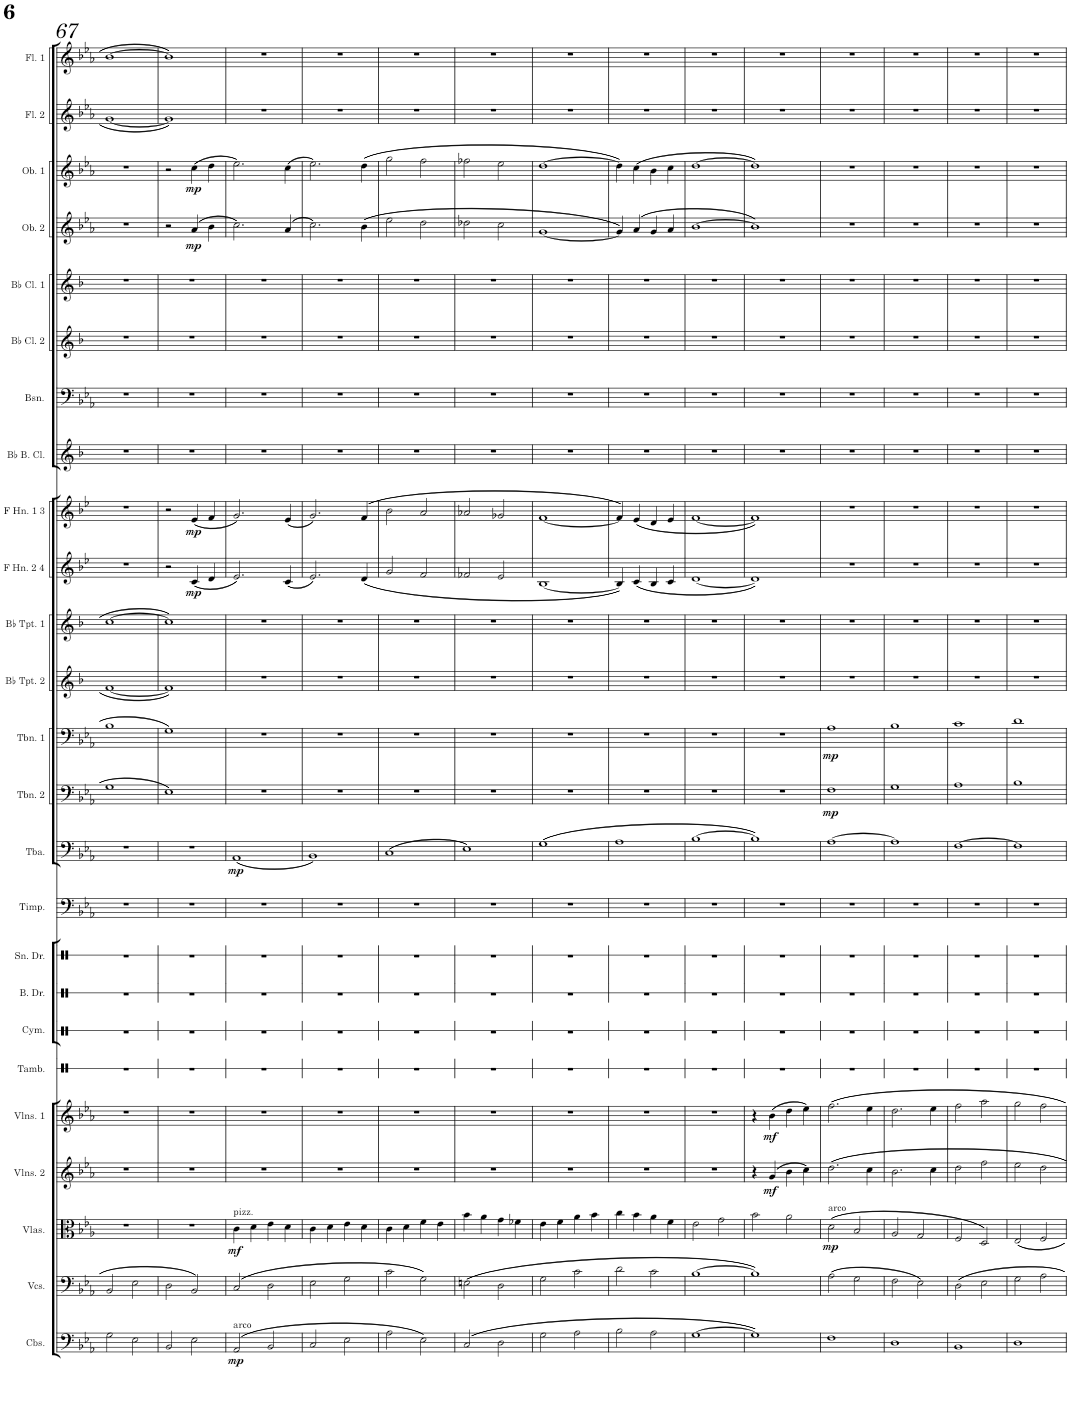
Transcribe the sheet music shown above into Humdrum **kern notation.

**kern	**dynam	**kern	**kern	**dynam	**kern	**dynam	**kern	**dynam	**kern	**kern	**kern	**kern	**kern	**kern	**dynam	**kern	**dynam	**kern	**dynam	**kern	**kern	**kern	**dynam	**kern	**dynam	**kern	**kern	**kern	**kern	**kern	**dynam	**kern	**dynam	**kern	**kern
*part25	*part25	*part24	*part23	*part23	*part22	*part22	*part21	*part21	*part20	*part19	*part18	*part17	*part16	*part15	*part15	*part14	*part14	*part13	*part13	*part12	*part11	*part10	*part10	*part9	*part9	*part8	*part7	*part6	*part5	*part4	*part4	*part3	*part3	*part2	*part1
*staff25	*staff25	*staff24	*staff23	*staff23	*staff22	*staff22	*staff21	*staff21	*staff20	*staff19	*staff18	*staff17	*staff16	*staff15	*staff15	*staff14	*staff14	*staff13	*staff13	*staff12	*staff11	*staff10	*staff10	*staff9	*staff9	*staff8	*staff7	*staff6	*staff5	*staff4	*staff4	*staff3	*staff3	*staff2	*staff1
*I"Contrabasses	*	*I"Violoncellos	*I"Violas	*	*I"Violins 2	*	*I"Violins 1	*	*I"Tambourine	*I"Cymbal	*I"Bass Drum	*I"Snare Drum	*I"Timpani	*I"Tuba	*	*I"Trombone 2	*	*I"Trombone 1	*	*I"Bb Trumpet 2	*I"Bb Trumpet 1	*I"F Horn 2 &amp; 4	*	*I"F Horn 1 &amp; 3	*	*I"Bb Bass Clarinet	*I"Bassoon	*I"Bb Clarinet 2	*I"Bb Clarinet 1	*I"Oboe 2	*	*I"Oboe 1	*	*I"Flute 2	*I"Flute 1
*I'Cbs.	*	*I'Vcs.	*I'Vlas.	*	*I'Vlns. 2	*	*I'Vlns. 1	*	*I'Tamb.	*I'Cym.	*I'B. Dr.	*I'Sn. Dr.	*I'Timp.	*I'Tba.	*	*I'Tbn. 2	*	*I'Tbn. 1	*	*I'Bb Tpt. 2	*I'Bb Tpt. 1	*I'F Hn. 2 4	*	*I'F Hn. 1 3	*	*I'Bb B. Cl.	*I'Bsn.	*I'Bb Cl. 2	*I'Bb Cl. 1	*I'Ob. 2	*	*I'Ob. 1	*	*I'Fl. 2	*I'Fl. 1
!!LO:PB:g=z
*clefF4	*	*clefF4	*clefC3	*	*clefG2	*	*clefG2	*	*clefX	*clefX	*clefX	*clefX	*clefF4	*clefF4	*	*clefF4	*	*clefF4	*	*clefG2	*clefG2	*clefG2	*	*clefG2	*	*clefG2	*clefF4	*clefG2	*clefG2	*clefG2	*	*clefG2	*	*clefG2	*clefG2
*Trd7c12	*	*	*	*	*	*	*	*	*	*	*	*	*	*	*	*	*	*	*	*Trd1c2	*Trd1c2	*Trd4c7	*	*Trd4c7	*	*Trd8c14	*	*Trd1c2	*Trd1c2	*	*	*	*	*	*
*k[b-e-a-]	*	*k[b-e-a-]	*k[b-e-a-]	*	*k[b-e-a-]	*	*k[b-e-a-]	*	*k[]	*k[]	*k[]	*k[]	*k[b-e-a-]	*k[b-e-a-]	*	*k[b-e-a-]	*	*k[b-e-a-]	*	*k[b-]	*k[b-]	*k[b-e-]	*	*k[b-e-]	*	*k[b-]	*k[b-e-a-]	*k[b-]	*k[b-]	*k[b-e-a-]	*	*k[b-e-a-]	*	*k[b-e-a-]	*k[b-e-a-]
*M4/4	*	*M4/4	*M4/4	*	*M4/4	*	*M4/4	*	*M4/4	*M4/4	*M4/4	*M4/4	*M4/4	*M4/4	*	*M4/4	*	*M4/4	*	*M4/4	*M4/4	*M4/4	*	*M4/4	*	*M4/4	*M4/4	*M4/4	*M4/4	*M4/4	*	*M4/4	*	*M4/4	*M4/4
=67	=67	=67	=67	=67	=67	=67	=67	=67	=67	=67	=67	=67	=67	=67	=67	=67	=67	=67	=67	=67	=67	=67	=67	=67	=67	=67	=67	=67	=67	=67	=67	=67	=67	=67	=67
2G\	.	2BB-/	1r	.	1r	.	1r	.	1r	1r	1r	1r	1r	1r	.	1G	.	1B-	.	[1f	[1cc	1r	.	1r	.	1r	1r	1r	1r	1r	.	1r	.	[1g	[1b-
2E-\	.	2E-\	.	.	.	.	.	.	.	.	.	.	.	.	.	.	.	.	.	.	.	.	.	.	.	.	.	.	.	.	.	.	.	.	.
=68	=68	=68	=68	=68	=68	=68	=68	=68	=68	=68	=68	=68	=68	=68	=68	=68	=68	=68	=68	=68	=68	=68	=68	=68	=68	=68	=68	=68	=68	=68	=68	=68	=68	=68	=68
2BB-/	.	2D\	1r	.	1r	.	1r	.	1r	1r	1r	1r	1r	1r	.	1E-	.	1G	.	1f]	1cc]	2r	.	2r	.	1r	1r	1r	1r	2r	.	2r	.	1g]	1b-]
!	!	!	!	!	!	!	!	!	!	!	!	!	!	!	!	!	!	!	!	!	!	!	!LO:DY:b	!	!LO:DY:b	!	!	!	!	!	!LO:DY:b	!	!LO:DY:b	!	!
2E-\	.	2BB-/	.	.	.	.	.	.	.	.	.	.	.	.	.	.	.	.	.	.	.	(4c/	mp	(4e-/	mp	.	.	.	.	(4a-/	mp	(4cc\	mp	.	.
.	.	.	.	.	.	.	.	.	.	.	.	.	.	.	.	.	.	.	.	.	.	4d/	.	4f/	.	.	.	.	.	4b-\	.	4dd\	.	.	.
=69	=69	=69	=69	=69	=69	=69	=69	=69	=69	=69	=69	=69	=69	=69	=69	=69	=69	=69	=69	=69	=69	=69	=69	=69	=69	=69	=69	=69	=69	=69	=69	=69	=69	=69	=69
!	!	!	!LO:TX:a:t=pizz.	!	!	!	!	!	!	!	!	!	!	!	!	!	!	!	!	!	!	!	!	!	!	!	!	!	!	!	!	!	!	!	!
!LO:TX:a:t=arco	!	!	!	!	!	!	!	!	!	!	!	!	!	!	!	!	!	!	!	!	!	!	!	!	!	!	!	!	!	!	!	!	!	!	!
!	!LO:DY:b	!	!	!LO:DY:b	!	!	!	!	!	!	!	!	!	!	!LO:DY:b	!	!	!	!	!	!	!	!	!	!	!	!	!	!	!	!	!	!	!	!
(2AA-/	mp	(2C/	4c\	mf	1r	.	1r	.	1r	1r	1r	1r	1r	(1AA-	mp	1r	.	1r	.	1r	1r	2.e-/)	.	2.g/)	.	1r	1r	1r	1r	2.cc\)	.	2.ee-\)	.	1r	1r
.	.	.	4d\	.	.	.	.	.	.	.	.	.	.	.	.	.	.	.	.	.	.	.	.	.	.	.	.	.	.	.	.	.	.	.	.
2BB-/	.	2D\	4e-\	.	.	.	.	.	.	.	.	.	.	.	.	.	.	.	.	.	.	.	.	.	.	.	.	.	.	.	.	.	.	.	.
.	.	.	4d\	.	.	.	.	.	.	.	.	.	.	.	.	.	.	.	.	.	.	(4c/	.	(4e-/	.	.	.	.	.	(4a-/	.	(4cc\	.	.	.
=70	=70	=70	=70	=70	=70	=70	=70	=70	=70	=70	=70	=70	=70	=70	=70	=70	=70	=70	=70	=70	=70	=70	=70	=70	=70	=70	=70	=70	=70	=70	=70	=70	=70	=70	=70
2C/	.	2E-\	4c\	.	1r	.	1r	.	1r	1r	1r	1r	1r	1BB-)	.	1r	.	1r	.	1r	1r	2.e-/)	.	2.g/)	.	1r	1r	1r	1r	2.cc\)	.	2.ee-\)	.	1r	1r
.	.	.	4d\	.	.	.	.	.	.	.	.	.	.	.	.	.	.	.	.	.	.	.	.	.	.	.	.	.	.	.	.	.	.	.	.
2E-\	.	2G\	4e-\	.	.	.	.	.	.	.	.	.	.	.	.	.	.	.	.	.	.	.	.	.	.	.	.	.	.	.	.	.	.	.	.
.	.	.	4d\	.	.	.	.	.	.	.	.	.	.	.	.	.	.	.	.	.	.	(4d/	.	(4f/	.	.	.	.	.	(4b-\	.	(4dd\	.	.	.
=71	=71	=71	=71	=71	=71	=71	=71	=71	=71	=71	=71	=71	=71	=71	=71	=71	=71	=71	=71	=71	=71	=71	=71	=71	=71	=71	=71	=71	=71	=71	=71	=71	=71	=71	=71
2A-\	.	2c\	4c\	.	1r	.	1r	.	1r	1r	1r	1r	1r	(1C	.	1r	.	1r	.	1r	1r	2g/	.	2b-\	.	1r	1r	1r	1r	2ee-\	.	2gg\	.	1r	1r
.	.	.	4d\	.	.	.	.	.	.	.	.	.	.	.	.	.	.	.	.	.	.	.	.	.	.	.	.	.	.	.	.	.	.	.	.
2E-\)	.	2G\)	4f\	.	.	.	.	.	.	.	.	.	.	.	.	.	.	.	.	.	.	2f/	.	2a/	.	.	.	.	.	2dd\	.	2ff\	.	.	.
.	.	.	4e-\	.	.	.	.	.	.	.	.	.	.	.	.	.	.	.	.	.	.	.	.	.	.	.	.	.	.	.	.	.	.	.	.
=72	=72	=72	=72	=72	=72	=72	=72	=72	=72	=72	=72	=72	=72	=72	=72	=72	=72	=72	=72	=72	=72	=72	=72	=72	=72	=72	=72	=72	=72	=72	=72	=72	=72	=72	=72
(2C/	.	(2En\	4b-\	.	1r	.	1r	.	1r	1r	1r	1r	1r	1E-)	.	1r	.	1r	.	1r	1r	2f-X/	.	2a-X/	.	1r	1r	1r	1r	2dd-X\	.	2ff-X\	.	1r	1r
.	.	.	4a-\	.	.	.	.	.	.	.	.	.	.	.	.	.	.	.	.	.	.	.	.	.	.	.	.	.	.	.	.	.	.	.	.
2D\	.	2D\	4g\	.	.	.	.	.	.	.	.	.	.	.	.	.	.	.	.	.	.	2e-/	.	2g-X/	.	.	.	.	.	2cc\	.	2ee-\	.	.	.
.	.	.	4f-X\	.	.	.	.	.	.	.	.	.	.	.	.	.	.	.	.	.	.	.	.	.	.	.	.	.	.	.	.	.	.	.	.
=73	=73	=73	=73	=73	=73	=73	=73	=73	=73	=73	=73	=73	=73	=73	=73	=73	=73	=73	=73	=73	=73	=73	=73	=73	=73	=73	=73	=73	=73	=73	=73	=73	=73	=73	=73
2G\	.	2G\	4e-\	.	1r	.	1r	.	1r	1r	1r	1r	1r	(1G	.	1r	.	1r	.	1r	1r	[1B-	.	[1f	.	1r	1r	1r	1r	[1g	.	[1dd	.	1r	1r
.	.	.	4f\	.	.	.	.	.	.	.	.	.	.	.	.	.	.	.	.	.	.	.	.	.	.	.	.	.	.	.	.	.	.	.	.
2A-\	.	2c\	4a-\	.	.	.	.	.	.	.	.	.	.	.	.	.	.	.	.	.	.	.	.	.	.	.	.	.	.	.	.	.	.	.	.
.	.	.	4b-\	.	.	.	.	.	.	.	.	.	.	.	.	.	.	.	.	.	.	.	.	.	.	.	.	.	.	.	.	.	.	.	.
=74	=74	=74	=74	=74	=74	=74	=74	=74	=74	=74	=74	=74	=74	=74	=74	=74	=74	=74	=74	=74	=74	=74	=74	=74	=74	=74	=74	=74	=74	=74	=74	=74	=74	=74	=74
2B-\	.	2d\	4cc\	.	1r	.	1r	.	1r	1r	1r	1r	1r	1A-	.	1r	.	1r	.	1r	1r	4B-/])	.	4f/])	.	1r	1r	1r	1r	4g/])	.	4dd\])	.	1r	1r
.	.	.	4b-\	.	.	.	.	.	.	.	.	.	.	.	.	.	.	.	.	.	.	(4c/	.	(4e-/	.	.	.	.	.	(4a-/	.	(4cc\	.	.	.
2A-\	.	2c\	4a-\	.	.	.	.	.	.	.	.	.	.	.	.	.	.	.	.	.	.	4B-/	.	4d/	.	.	.	.	.	4g/	.	4b-\	.	.	.
.	.	.	4f\	.	.	.	.	.	.	.	.	.	.	.	.	.	.	.	.	.	.	4c/	.	4e-/	.	.	.	.	.	4a-/	.	4cc\	.	.	.
=75	=75	=75	=75	=75	=75	=75	=75	=75	=75	=75	=75	=75	=75	=75	=75	=75	=75	=75	=75	=75	=75	=75	=75	=75	=75	=75	=75	=75	=75	=75	=75	=75	=75	=75	=75
[1G	.	[1B-	2e-\	.	1r	.	1r	.	1r	1r	1r	1r	1r	[1B-	.	1r	.	1r	.	1r	1r	[1d	.	[1f	.	1r	1r	1r	1r	[1b-	.	[1dd	.	1r	1r
.	.	.	2g\	.	.	.	.	.	.	.	.	.	.	.	.	.	.	.	.	.	.	.	.	.	.	.	.	.	.	.	.	.	.	.	.
=76	=76	=76	=76	=76	=76	=76	=76	=76	=76	=76	=76	=76	=76	=76	=76	=76	=76	=76	=76	=76	=76	=76	=76	=76	=76	=76	=76	=76	=76	=76	=76	=76	=76	=76	=76
1G])	.	1B-])	2b-\	.	4r	.	4r	.	1r	1r	1r	1r	1r	1B-])	.	1r	.	1r	.	1r	1r	1d])	.	1f])	.	1r	1r	1r	1r	1b-])	.	1dd])	.	1r	1r
!	!	!	!	!	!	!LO:DY:b	!	!LO:DY:b	!	!	!	!	!	!	!	!	!	!	!	!	!	!	!	!	!	!	!	!	!	!	!	!	!	!	!
.	.	.	.	.	(4g/	mf	(4b-\	mf	.	.	.	.	.	.	.	.	.	.	.	.	.	.	.	.	.	.	.	.	.	.	.	.	.	.	.
.	.	.	2a-\	.	4b-\	.	4dd\	.	.	.	.	.	.	.	.	.	.	.	.	.	.	.	.	.	.	.	.	.	.	.	.	.	.	.	.
.	.	.	.	.	4cc\)	.	4ee-\)	.	.	.	.	.	.	.	.	.	.	.	.	.	.	.	.	.	.	.	.	.	.	.	.	.	.	.	.
=77	=77	=77	=77	=77	=77	=77	=77	=77	=77	=77	=77	=77	=77	=77	=77	=77	=77	=77	=77	=77	=77	=77	=77	=77	=77	=77	=77	=77	=77	=77	=77	=77	=77	=77	=77
!	!	!	!LO:TX:a:t=arco	!	!	!	!	!	!	!	!	!	!	!	!	!	!	!	!	!	!	!	!	!	!	!	!	!	!	!	!	!	!	!	!
!	!	!	!	!LO:DY:b	!	!	!	!	!	!	!	!	!	!	!	!	!LO:DY:b	!	!LO:DY:b	!	!	!	!	!	!	!	!	!	!	!	!	!	!	!	!
1F	.	(2A-\	(2d\	mp	2.dd\	.	2.ff\	.	1r	1r	1r	1r	1r	[1A-	.	1F	mp	1A-	mp	1r	1r	1r	.	1r	.	1r	1r	1r	1r	1r	.	1r	.	1r	1r
.	.	2G\	2B-/	.	.	.	.	.	.	.	.	.	.	.	.	.	.	.	.	.	.	.	.	.	.	.	.	.	.	.	.	.	.	.	.
.	.	.	.	.	4cc\	.	4ee-\	.	.	.	.	.	.	.	.	.	.	.	.	.	.	.	.	.	.	.	.	.	.	.	.	.	.	.	.
=78	=78	=78	=78	=78	=78	=78	=78	=78	=78	=78	=78	=78	=78	=78	=78	=78	=78	=78	=78	=78	=78	=78	=78	=78	=78	=78	=78	=78	=78	=78	=78	=78	=78	=78	=78
1D	.	2F\	2A-/	.	2.b-\	.	2.dd\	.	1r	1r	1r	1r	1r	1A-]	.	1G	.	1B-	.	1r	1r	1r	.	1r	.	1r	1r	1r	1r	1r	.	1r	.	1r	1r
.	.	2E-\)	2G/	.	.	.	.	.	.	.	.	.	.	.	.	.	.	.	.	.	.	.	.	.	.	.	.	.	.	.	.	.	.	.	.
.	.	.	.	.	4cc\	.	4ee-\	.	.	.	.	.	.	.	.	.	.	.	.	.	.	.	.	.	.	.	.	.	.	.	.	.	.	.	.
=79	=79	=79	=79	=79	=79	=79	=79	=79	=79	=79	=79	=79	=79	=79	=79	=79	=79	=79	=79	=79	=79	=79	=79	=79	=79	=79	=79	=79	=79	=79	=79	=79	=79	=79	=79
1BB-	.	2D\	2F/	.	2dd\	.	2ff\	.	1r	1r	1r	1r	1r	[1F	.	1A-	.	1c	.	1r	1r	1r	.	1r	.	1r	1r	1r	1r	1r	.	1r	.	1r	1r
.	.	2E-\	2D/)	.	2ff\	.	2aa-\	.	.	.	.	.	.	.	.	.	.	.	.	.	.	.	.	.	.	.	.	.	.	.	.	.	.	.	.
=80	=80	=80	=80	=80	=80	=80	=80	=80	=80	=80	=80	=80	=80	=80	=80	=80	=80	=80	=80	=80	=80	=80	=80	=80	=80	=80	=80	=80	=80	=80	=80	=80	=80	=80	=80
1D	.	2G\	2E-/	.	2ee-\	.	2gg\	.	1r	1r	1r	1r	1r	1F]	.	1B-	.	1d	.	1r	1r	1r	.	1r	.	1r	1r	1r	1r	1r	.	1r	.	1r	1r
.	.	2A-\	2F/	.	2dd\	.	2ff\	.	.	.	.	.	.	.	.	.	.	.	.	.	.	.	.	.	.	.	.	.	.	.	.	.	.	.	.
=	=	=	=	=	=	=	=	=	=	=	=	=	=	=	=	=	=	=	=	=	=	=	=	=	=	=	=	=	=	=	=	=	=	=	=
*-	*-	*-	*-	*-	*-	*-	*-	*-	*-	*-	*-	*-	*-	*-	*-	*-	*-	*-	*-	*-	*-	*-	*-	*-	*-	*-	*-	*-	*-	*-	*-	*-	*-	*-	*-
